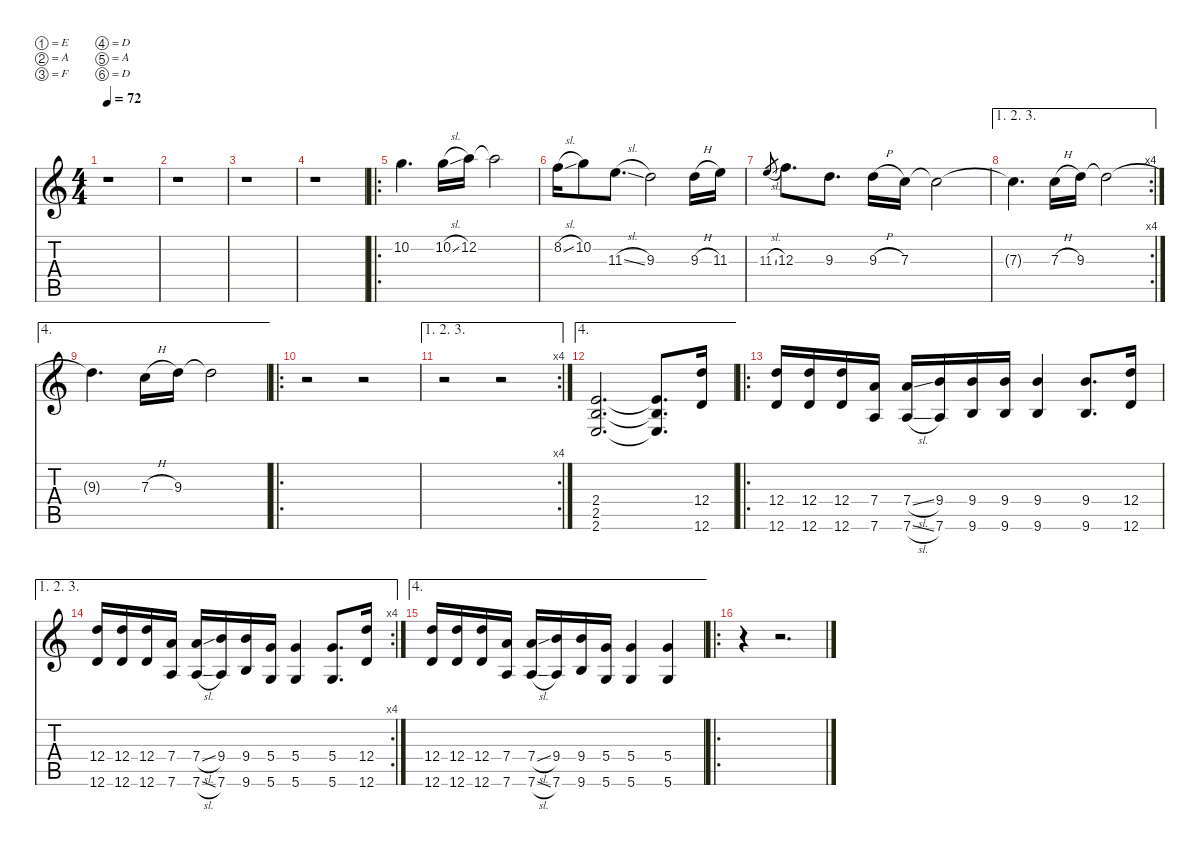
\defaultSystemsLayout 4
\hideDynamics
\bracketExtendMode nobrackets
\singleTrackTrackNamePolicy hidden
\multiTrackTrackNamePolicy hidden
\firstSystemTrackNameMode fullname
\firstSystemTrackNameOrientation horizontal
\otherSystemsTrackNameOrientation horizontal
\track ("Guitar 2" "od.guit.") {instrument overdrivenguitar}
\staff {score tabs}
\tuning (E4 A3 F3 D3 A2 D2)
\ts (4 4)
\tempo 72
\clef g2
\ks c
r.1{dy f beam Down} |
r.1{beam Down} |
r.1{beam Down} |
r.1{beam Down} |
\ro
10.2.4{d instrument distortionguitar beam Down} 10.2{sl}.16{beam Down} 12.2.16{beam Down} 12.2{t}.2{beam Down} |
8.2{sl}.16{beam Down} 10.2.8{beam Down} 11.3{sl}.8{d beam Down} 9.3.2{beam Down} 9.3{h}.16{beam Down} 11.3.16{beam Down} |
11.3{sl}.8{gr dy mf beam Up} 12.3.8{d dy f beam Down} 9.3.8{d beam Down} 9.3{h}.16{beam Down} 7.3.16{beam Down} 7.3{t}.2{beam Down} |
\ae (1 2 3)
\rc 4
7.3{t}.4{d beam Down} 7.3{h}.16{beam Down} 9.3.16{beam Down} 9.3{t}.2{beam Down} |
\ae 4
9.3{t}.4{d beam Down} 7.3{h}.16{beam Down} 9.3.16{beam Down} 9.3{t}.2{beam Down} |
\ro
r.2{beam Down} r.2{beam Down} |
\ae (1 2 3)
\rc 4
r.2{beam Down} r.2{beam Down} |
\ae 4
(2.4 2.5 2.6).2{d beam Up} (2.4{t} 2.5{t} 2.6{t}).8{d beam Up} (12.4 12.6).16{beam Up} |
\ro
(12.4 12.6).16{beam Up} (12.4 12.6).16{beam Up} (12.4 12.6).16{beam Up} (7.4 7.6).16{beam Up} (7.4{sl} 7.6{sl}).16{beam Up} (9.4 7.6).16{beam Up} (9.4 9.6).16{beam Up} (9.4 9.6).16{beam Up} (9.4 9.6).4{beam Up} (9.4 9.6).8{d beam Up} (12.4 12.6).16{beam Up} |
\ae (1 2 3)
\rc 4
(12.4 12.6).16{beam Up} (12.4 12.6).16{beam Up} (12.4 12.6).16{beam Up} (7.4 7.6).16{beam Up} (7.4{sl} 7.6{sl}).16{beam Up} (9.4 7.6).16{beam Up} (9.4 9.6).16{beam Up} (5.4 5.6).16{beam Up} (5.4 5.6).4{beam Up} (5.4 5.6).8{d beam Up} (12.4 12.6).16{beam Up} |
\ae 4
(12.4 12.6).16{beam Up} (12.4 12.6).16{beam Up} (12.4 12.6).16{beam Up} (7.4 7.6).16{beam Up} (7.4{sl} 7.6{sl}).16{beam Up} (9.4 7.6).16{beam Up} (9.4 9.6).16{beam Up} (5.4 5.6).16{beam Up} (5.4 5.6).4{beam Up} (5.4 5.6).4{beam Up} |
\ro
r.4{beam Down} r.2{d beam Down}
